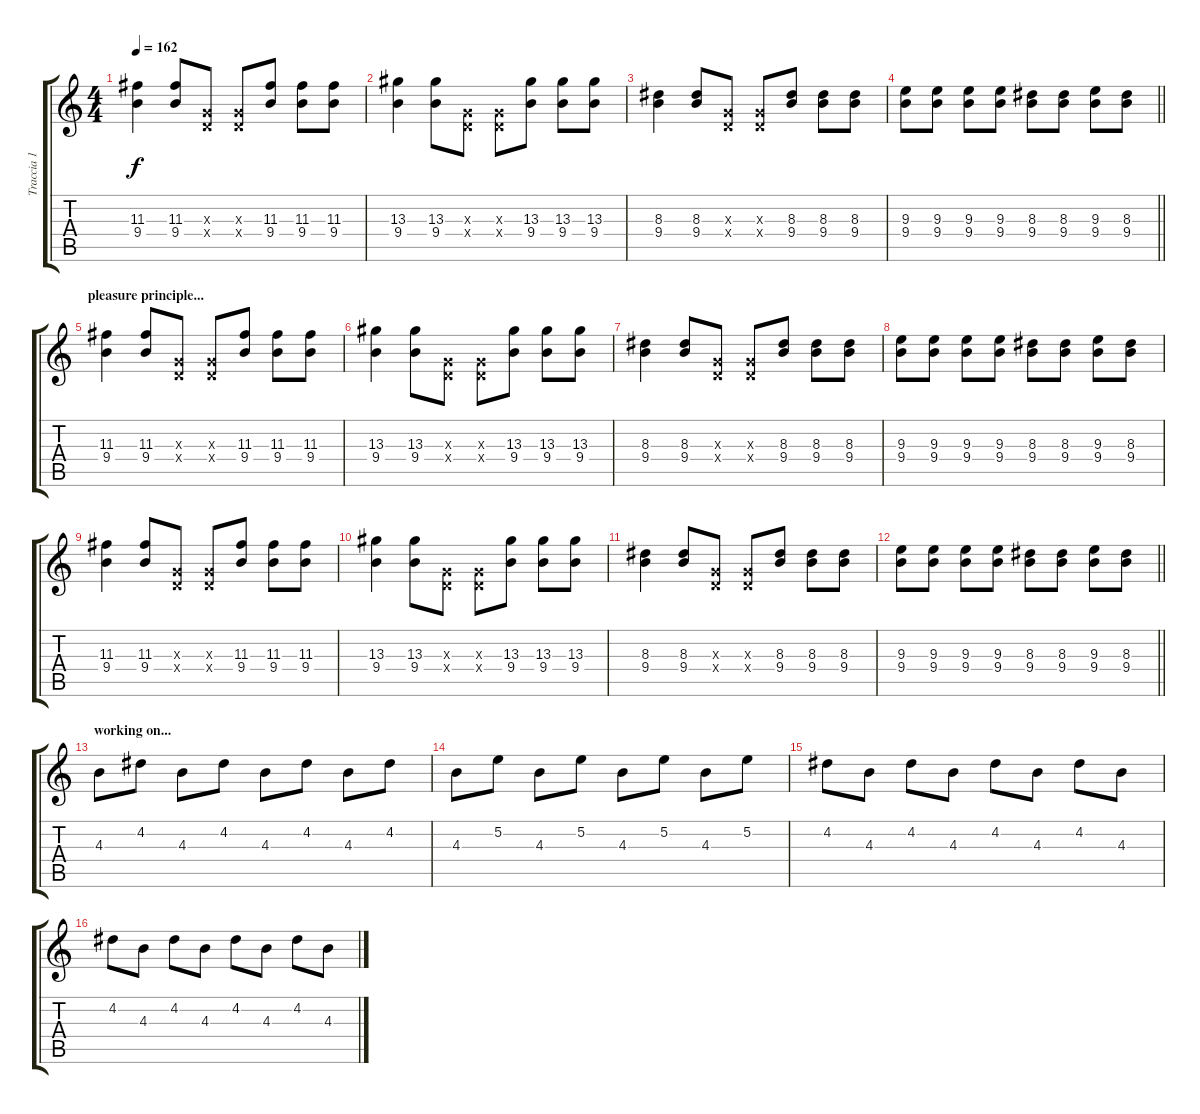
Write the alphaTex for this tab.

\track ("Traccia 1" "Traccia 1") {instrument distortionguitar}
\staff {score tabs}
\tuning (E4 B3 G3 D3 A2 E2) {hide}
\ts (4 4)
\tempo 162
\clef g2
\ks c
(11.3 9.4).4{dy f} (11.3 9.4).8 (0.3{x} 0.4{x}).8 (0.3{x} 0.4{x}).8 (11.3 9.4).8 (11.3 9.4).8 (11.3 9.4).8 |
(13.3 9.4).4 (13.3 9.4).8 (0.3{x} 0.4{x}).8 (0.3{x} 0.4{x}).8 (13.3 9.4).8 (13.3 9.4).8 (13.3 9.4).8 |
(8.3 9.4).4 (8.3 9.4).8 (0.3{x} 0.4{x}).8 (0.3{x} 0.4{x}).8 (8.3 9.4).8 (8.3 9.4).8 (8.3 9.4).8 |
\barLineRight lightlight
(9.3 9.4).8 (9.3 9.4).8 (9.3 9.4).8 (9.3 9.4).8 (8.3 9.4).8 (8.3 9.4).8 (9.3 9.4).8 (8.3 9.4).8 |
\section ("" "pleasure principle...")
(11.3 9.4).4 (11.3 9.4).8 (0.3{x} 0.4{x}).8 (0.3{x} 0.4{x}).8 (11.3 9.4).8 (11.3 9.4).8 (11.3 9.4).8 |
(13.3 9.4).4 (13.3 9.4).8 (0.3{x} 0.4{x}).8 (0.3{x} 0.4{x}).8 (13.3 9.4).8 (13.3 9.4).8 (13.3 9.4).8 |
(8.3 9.4).4 (8.3 9.4).8 (0.3{x} 0.4{x}).8 (0.3{x} 0.4{x}).8 (8.3 9.4).8 (8.3 9.4).8 (8.3 9.4).8 |
(9.3 9.4).8 (9.3 9.4).8 (9.3 9.4).8 (9.3 9.4).8 (8.3 9.4).8 (8.3 9.4).8 (9.3 9.4).8 (8.3 9.4).8 |
(11.3 9.4).4 (11.3 9.4).8 (0.3{x} 0.4{x}).8 (0.3{x} 0.4{x}).8 (11.3 9.4).8 (11.3 9.4).8 (11.3 9.4).8 |
(13.3 9.4).4 (13.3 9.4).8 (0.3{x} 0.4{x}).8 (0.3{x} 0.4{x}).8 (13.3 9.4).8 (13.3 9.4).8 (13.3 9.4).8 |
(8.3 9.4).4 (8.3 9.4).8 (0.3{x} 0.4{x}).8 (0.3{x} 0.4{x}).8 (8.3 9.4).8 (8.3 9.4).8 (8.3 9.4).8 |
\barLineRight lightlight
(9.3 9.4).8 (9.3 9.4).8 (9.3 9.4).8 (9.3 9.4).8 (8.3 9.4).8 (8.3 9.4).8 (9.3 9.4).8 (8.3 9.4).8 |
\section ("" "working on...")
4.3.8 4.2.8 4.3.8 4.2.8 4.3.8 4.2.8 4.3.8 4.2.8 |
4.3.8 5.2.8 4.3.8 5.2.8 4.3.8 5.2.8 4.3.8 5.2.8 |
4.2.8 4.3.8 4.2.8 4.3.8 4.2.8 4.3.8 4.2.8 4.3.8 |
4.2.8 4.3.8 4.2.8 4.3.8 4.2.8 4.3.8 4.2.8 4.3.8
